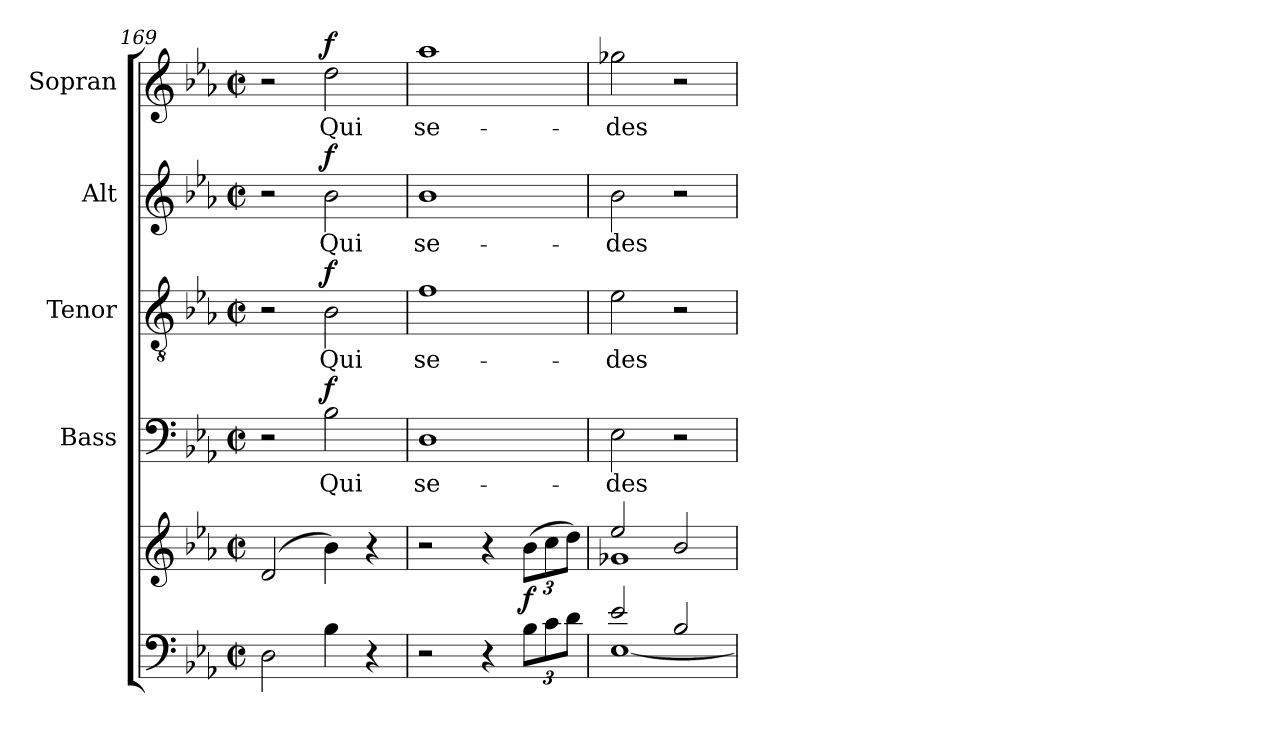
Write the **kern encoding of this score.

**kern	**kern	**dynam	**kern	**text	**dynam	**kern	**text	**dynam	**kern	**text	**dynam	**kern	**text	**dynam
*part5	*part5	*part5	*part4	*part4	*part4	*part3	*part3	*part3	*part2	*part2	*part2	*part1	*part1	*part1
*staff6	*staff5	*staff5/6	*staff4	*staff4	*staff4	*staff3	*staff3	*staff3	*staff2	*staff2	*staff2	*staff1	*staff1	*staff1
*	*	*	*I"Bass	*	*	*I"Tenor	*	*	*I"Alt	*	*	*I"Sopran	*	*
*	*	*	*I'B.	*	*	*I'T.	*	*	*I'A.	*	*	*I'S.	*	*
*clefF4	*clefG2	*	*clefF4	*	*	*clefGv2	*	*	*clefG2	*	*	*clefG2	*	*
*k[b-e-a-]	*k[b-e-a-]	*	*k[b-e-a-]	*	*	*k[b-e-a-]	*	*	*k[b-e-a-]	*	*	*k[b-e-a-]	*	*
*E-:	*E-:	*	*E-:	*	*	*E-:	*	*	*E-:	*	*	*E-:	*	*
*M2/2	*M2/2	*	*M2/2	*	*	*M2/2	*	*	*M2/2	*	*	*M2/2	*	*
*met(c|)	*met(c|)	*	*met(c|)	*	*	*met(c|)	*	*	*met(c|)	*	*	*met(c|)	*	*
=169	=169	=169	=169	=169	=169	=169	=169	=169	=169	=169	=169	=169	=169	=169
2D\	(2d/	.	2r	.	.	2r	.	.	2r	.	.	2r	.	.
!	!	!	!	!LO:LY:b	!LO:DY:a	!	!LO:LY:b	!LO:DY:a	!	!LO:LY:b	!LO:DY:a	!	!LO:LY:b	!LO:DY:a
4B-\	4b-\)	.	2B-\	Qui	f	2B-\	Qui	f	2b-\	Qui	f	2dd\	Qui	f
4r	4r	.	.	.	.	.	.	.	.	.	.	.	.	.
=170	=170	=170	=170	=170	=170	=170	=170	=170	=170	=170	=170	=170	=170	=170
!	!	!	!	!LO:LY:b	!	!	!LO:LY:b	!	!	!LO:LY:b	!	!	!LO:LY:b	!
2r	2r	.	1D	se-	.	1f	se-	.	1b-	se-	.	1aa-	se-	.
4r	4r	.	.	.	.	.	.	.	.	.	.	.	.	.
!	!	!LO:DY:b	!	!	!	!	!	!	!	!	!	!	!	!
12B-\L	(>12b-\L	f	.	.	.	.	.	.	.	.	.	.	.	.
12c\	12cc\	.	.	.	.	.	.	.	.	.	.	.	.	.
12d\J	12dd\J)	.	.	.	.	.	.	.	.	.	.	.	.	.
=171	=171	=171	=171	=171	=171	=171	=171	=171	=171	=171	=171	=171	=171	=171
*^	*^	*	*	*	*	*	*	*	*	*	*	*	*	*
!	!	!	!	!	!	!LO:LY:b	!	!	!LO:LY:b	!	!	!LO:LY:b	!	!	!LO:LY:b	!
2e-/	[<1E-	2ee-/	1g-X	.	2E-\	-des	.	2e-\	-des	.	2b-\	-des	.	2gg-X\	-des	.
2B-/	.	2b-/	.	.	2r	.	.	2r	.	.	2r	.	.	2r	.	.
*v	*v	*	*	*	*	*	*	*	*	*	*	*	*	*	*	*
*	*v	*v	*	*	*	*	*	*	*	*	*	*	*	*	*
=	=	=	=	=	=	=	=	=	=	=	=	=	=	=
*-	*-	*-	*-	*-	*-	*-	*-	*-	*-	*-	*-	*-	*-	*-
